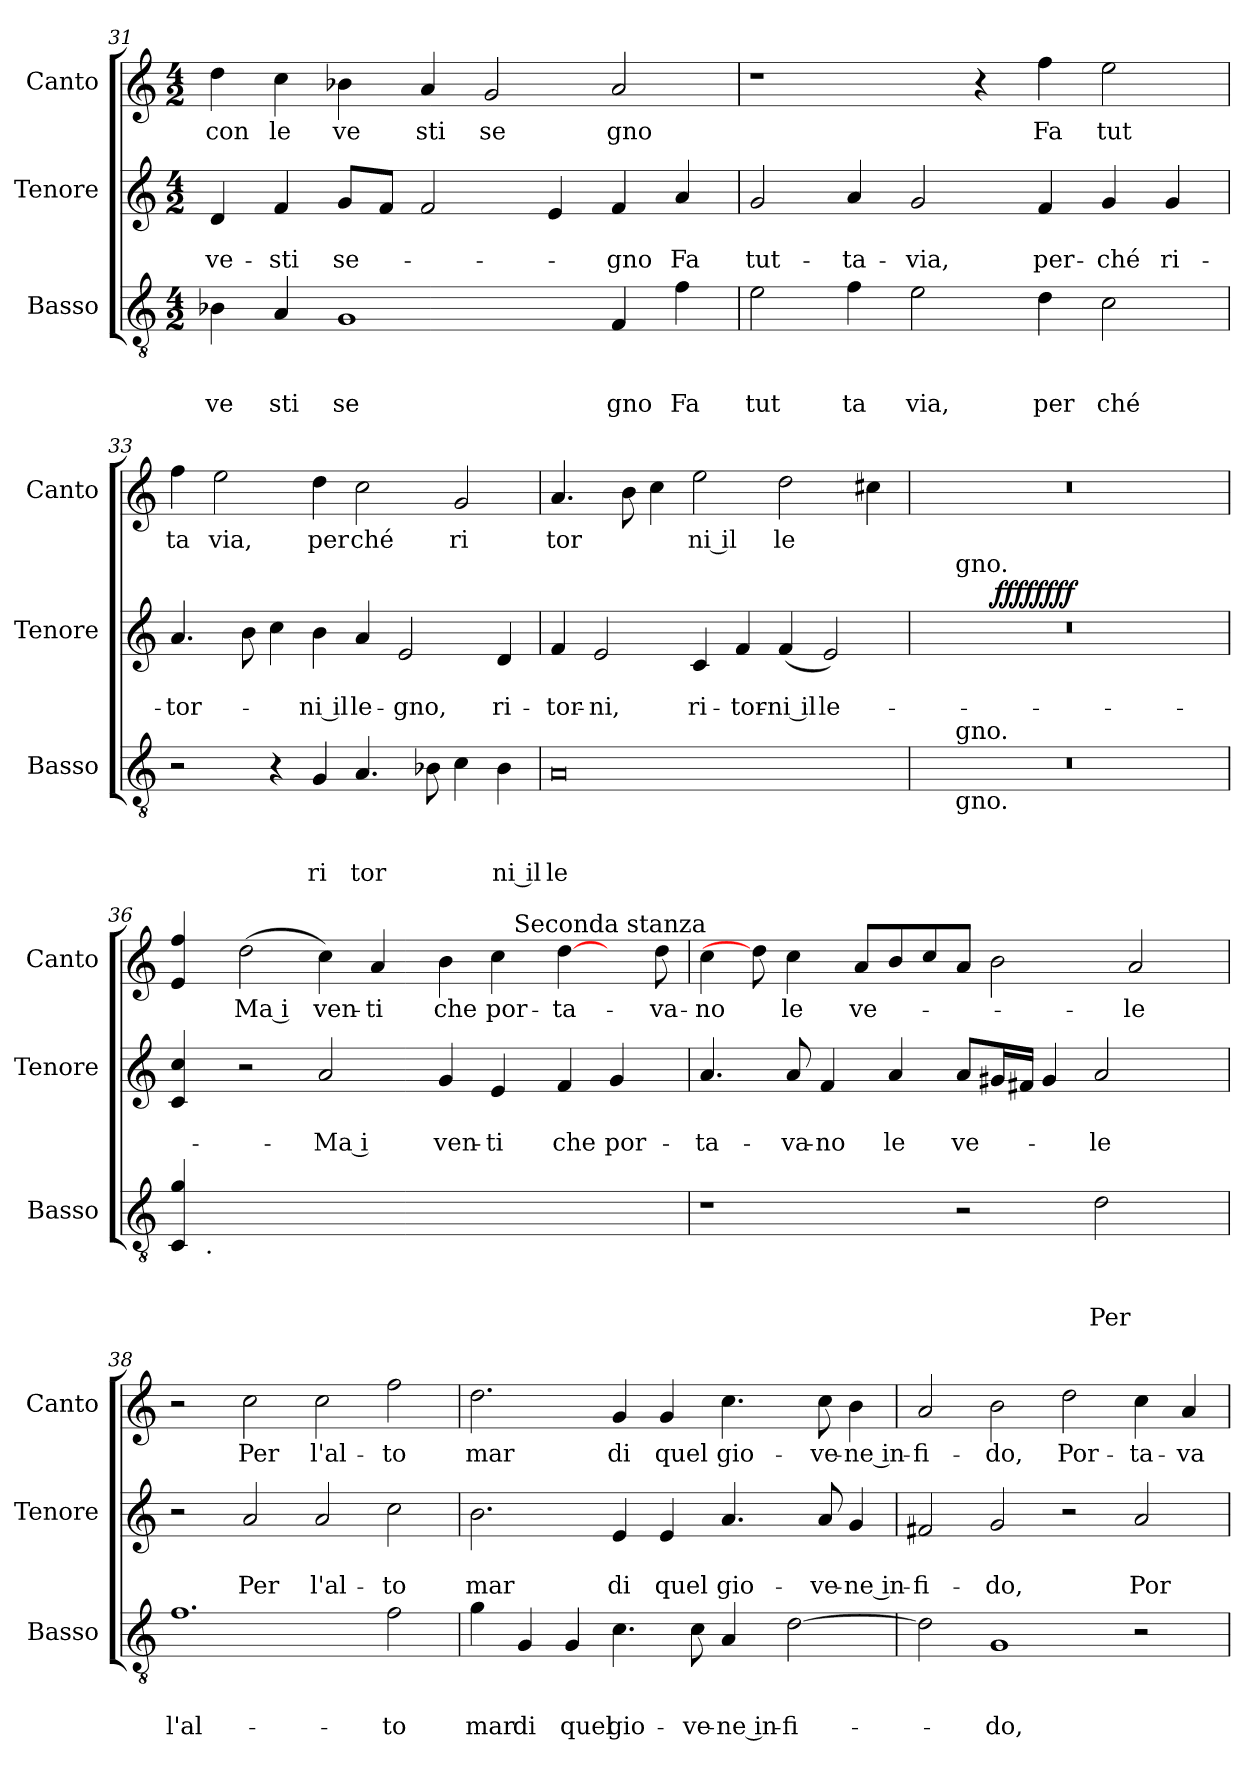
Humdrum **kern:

**kern	**text	**text	**text	**kern	**text	**text	**dynam	**kern	**text
*part3	*part3	*part3	*part3	*part2	*part2	*part2	*part2	*part1	*part1
*staff3	*staff3	*staff3	*staff3	*staff2	*staff2	*staff2	*staff2	*staff1	*staff1
*I"Basso	*	*	*	*I"Tenore	*	*	*	*I"Canto	*
*I'Basso	*	*	*	*I'Tenore	*	*	*	*I'Canto	*
!!LO:PB:g=z
*clefGv2	*	*	*	*clefG2	*	*	*	*clefG2	*
*k[]	*	*	*	*k[]	*	*	*	*k[]	*
*C:	*	*	*	*C:	*	*	*	*C:	*
*M4/2	*	*	*	*M4/2	*	*	*	*M4/2	*
=31	=31	=31	=31	=31	=31	=31	=31	=31	=31
!	!	!	!LO:LY:b	!	!	!LO:LY:b	!	!	!LO:LY:b
4B-X\	.	.	ve	4d/	.	ve-	.	4dd\	con
!	!	!	!LO:LY:b	!	!	!LO:LY:b	!	!	!LO:LY:b
4A/	.	.	sti	4f/	.	-sti	.	4cc\	le
!	!	!	!LO:LY:b	!	!	!LO:LY:b	!	!	!LO:LY:b
1G	.	.	se	8g/L	.	se-	.	4b-X\	ve
.	.	.	.	8f/J	.	.	.	.	.
!	!	!	!	!	!	!	!	!	!LO:LY:b
.	.	.	.	2f/	.	.	.	4a/	sti
!	!	!	!	!	!	!	!	!	!LO:LY:b
.	.	.	.	.	.	.	.	2g/	se
.	.	.	.	4e/	.	.	.	.	.
!	!	!	!LO:LY:b	!	!	!LO:LY:b	!	!	!LO:LY:b
4F/	.	.	gno	4f/	.	-gno	.	2a/	gno
!	!	!	!LO:LY:b	!	!	!LO:LY:b	!	!	!
4f\	.	.	Fa	4a/	.	Fa	.	.	.
=32	=32	=32	=32	=32	=32	=32	=32	=32	=32
!	!	!	!LO:LY:b	!	!	!LO:LY:b	!	!	!
2e\	.	.	tut	2g/	.	tut-	.	1r	.
!	!	!	!LO:LY:b	!	!	!LO:LY:b	!	!	!
4f\	.	.	ta	4a/	.	-ta-	.	.	.
!	!	!	!LO:LY:b	!	!	!LO:LY:b	!	!	!
2e\	.	.	via,	2g/	.	-via,	.	.	.
.	.	.	.	.	.	.	.	4r	.
!	!	!	!LO:LY:b	!	!	!LO:LY:b	!	!	!LO:LY:b
4d\	.	.	per	4f/	.	per-	.	4ff\	Fa
!	!	!	!LO:LY:b	!	!	!LO:LY:b	!	!	!LO:LY:b
2c\	.	.	ché	4g/	.	-ché	.	2ee\	tut
!	!	!	!	!	!	!LO:LY:b	!	!	!
.	.	.	.	4g/	.	ri-	.	.	.
=33	=33	=33	=33	=33	=33	=33	=33	=33	=33
!	!	!	!	!	!	!LO:LY:b	!	!	!LO:LY:b
2r	.	.	.	4.a/	.	-tor-	.	4ff\	ta
!	!	!	!	!	!	!	!	!	!LO:LY:b
.	.	.	.	.	.	.	.	2ee\	via,
.	.	.	.	8b\	.	.	.	.	.
4r	.	.	.	4cc\	.	.	.	.	.
!	!	!	!LO:LY:b	!	!	!LO:LY:b:rj	!	!	!LO:LY:b
4G/	.	.	ri	4b\	.	-ni il	.	4dd\	per
!	!	!	!LO:LY:b	!	!	!LO:LY:b	!	!	!LO:LY:b
4.A/	.	.	tor	4a/	.	le-	.	2cc\	ché
!	!	!	!	!	!	!LO:LY:b	!	!	!
.	.	.	.	2e/	.	-gno,	.	.	.
8B-X\	.	.	.	.	.	.	.	.	.
!	!	!	!	!	!	!	!	!	!LO:LY:b
4c\	.	.	.	.	.	.	.	2g/	ri
!	!	!	!LO:LY:b:rj	!	!	!LO:LY:b	!	!	!
4B-\	.	.	ni il	4d/	.	ri-	.	.	.
=34	=34	=34	=34	=34	=34	=34	=34	=34	=34
!	!	!	!LO:LY:b	!	!	!LO:LY:b	!	!	!LO:LY:b
0A	.	.	le	4f/	.	-tor-	.	4.a/	tor
!	!	!	!	!	!	!LO:LY:b	!	!	!
.	.	.	.	2e/	.	-ni,	.	.	.
.	.	.	.	.	.	.	.	8b\	.
.	.	.	.	.	.	.	.	4cc\	.
!	!	!	!	!	!	!LO:LY:b	!	!	!LO:LY:b:rj
.	.	.	.	4c/	.	ri-	.	2ee\	ni il
!	!	!	!	!	!	!LO:LY:b	!	!	!
.	.	.	.	4f/	.	-tor-	.	.	.
!	!	!	!	!	!	!LO:LY:b:rj	!	!	!LO:LY:b
.	.	.	.	(<4f/	.	-ni il	.	2dd\	le
!	!	!	!	!	!	!LO:LY:b	!	!	!
.	.	.	.	2e/)	.	le-	.	.	.
.	.	.	.	.	.	.	.	4cc#\	.
=35	=35	=35	=35	=35	=35	=35	=35	=35	=35
*^	*	*	*	*^	*	*	*	*	*
*	*	*	*	*	*	*^	*	*	*	*	*
0r	8..ryy	.	.	.	0r	4..ryy	8..ryy	.	.	.	0r	.
!	!	!	!	!	!	!	!LO:TX:a:t=gno.	!	!	!	!	!
!	!LO:TX:b:t=gno.	!	!	!	!	!	!	!	!	!	!	!
!	!LO:TX:a:t=gno.	!	!	!	!	!	!	!	!	!	!	!
.	1ryy	.	.	.	.	.	1ryy	.	.	.	.	.
!	!	!	!	!	!	!	!	!	!	!LO:DY:b	!	!
!	!	!	!	!	!	!	!	!	!	!LO:DY:n=1:b	!	!
.	.	.	.	.	.	1ryy	.	.	.	ffff ffff	.	.
.	2ryy	.	.	.	.	.	2ryy	.	.	.	.	.
.	.	.	.	.	.	2ryy	.	.	.	.	.	.
.	4ryy	.	.	.	.	.	4ryy	.	.	.	.	.
.	.	.	.	.	.	16ryy	.	.	.	.	.	.
.	32ryy	.	.	.	.	.	32ryy	.	.	.	.	.
*	*	*	*	*	*v	*v	*v	*	*	*	*	*
!!LO:LB:g=z
=36!	=36!	=36!	=36!	=36!	=36!	=36!	=36!	=36!	=36!	=36!
*	*	*	*	*	*	*	*	*	*^	*
4C/ 4g/	8ryy	.	.	.	4c/ 4cc/	.	.	.	4e/ 4ff/	1ryy	.
!	!LO:TX:b:t=.	!	!	!	!	!	!	!	!	!	!
.	1ryy	.	.	.	.	.	.	.	.	.	.
!	!	!	!	!	!	!	!	!	!	!	!LO:LY:b
0ryy	.	.	.	.	2r	.	.	.	(<2dd\	.	Ma i
!	!	!	!	!	!	!	!LO:LY:b	!	!	!	!LO:LY:b
.	.	.	.	.	2a/	.	-Ma i	.	4cc\)	.	ven-
!	!	!	!	!	!	!	!	!	!	!	!LO:LY:b
.	.	.	.	.	.	.	.	.	4a/	2ryy	-ti
.	1ryy	.	.	.	.	.	.	.	.	.	.
!	!	!	!	!	!	!	!LO:LY:b	!	!	!	!LO:LY:b
.	.	.	.	.	4g/	.	ven-	.	4b\	.	che
!	!	!	!	!	!	!	!LO:LY:b	!	!	!	!LO:LY:b
.	.	.	.	.	4e/	.	-ti	.	4cc\	16ryy	por-
!	!	!	!	!	!	!	!	!	!	!LO:TX:a:t=Seconda&nbsp;stanza	!
.	.	.	.	.	.	.	.	.	.	2ryy	.
!	!	!	!	!	!	!	!LO:LY:b	!	!	!	!LO:LY:b
.	.	.	.	.	4f/	.	che	.	[4dd\	.	-ta-
!	!	!	!	!	!	!	!LO:LY:b	!	!	!	!
.	.	.	.	.	4g/	.	por-	.	8ryy	.	.
.	.	.	.	.	.	.	.	.	.	8.ryy	.
!	!	!	!	!	!	!	!	!	!	!	!LO:LY:b
.	8ryy	.	.	.	.	.	.	.	8dd\	.	-va-
=37	=37	=37	=37	=37	=37	=37	=37	=37	=37	=37	=37
!	!	!	!	!	!	!	!LO:LY:b	!	!	!	!LO:LY:b
*v	*v	*	*	*	*	*	*	*	*v	*v	*
1r	.	.	.	4.a/	.	-ta-	.	4cc\	-no
.	.	.	.	.	.	.	.	8dd\]	.
!	!	!	!	!	!	!LO:LY:b	!	!	!LO:LY:b
.	.	.	.	8a/	.	-va-	.	4cc\	le
!	!	!	!	!	!	!LO:LY:b	!	!	!
.	.	.	.	4f/	.	-no	.	.	.
!	!	!	!	!	!	!	!	!	!LO:LY:b
.	.	.	.	.	.	.	.	8a/L	ve-
!	!	!	!	!	!	!LO:LY:b	!	!	!
.	.	.	.	4a/	.	le	.	8b/	.
.	.	.	.	.	.	.	.	8cc/	.
!	!	!	!	!	!	!LO:LY:b	!	!	!
2r	.	.	.	8a/L	.	ve-	.	8a/J	.
.	.	.	.	16g#X/L	.	.	.	2b\	.
.	.	.	.	16f#X/JJ	.	.	.	.	.
.	.	.	.	4g#/	.	.	.	.	.
!	!	!	!LO:LY:b	!	!	!LO:LY:b	!	!	!
2d\	.	.	Per	2a/	.	-le	.	.	.
!	!	!	!	!	!	!	!	!	!LO:LY:b
.	.	.	.	.	.	.	.	2a/	-le
8ryy	.	.	.	8ryy	.	.	.	.	.
=38	=38	=38	=38	=38	=38	=38	=38	=38	=38
!	!	!	!LO:LY:b	!	!	!	!	!	!
1.f	.	.	l'al-	2r	.	.	.	2r	.
!	!	!	!	!	!	!LO:LY:b	!	!	!LO:LY:b
.	.	.	.	2a/	.	Per	.	2cc\	Per
!	!	!	!	!	!	!LO:LY:b	!	!	!LO:LY:b
.	.	.	.	2a/	.	l'al-	.	2cc\	l'al-
!	!	!	!LO:LY:b	!	!	!LO:LY:b	!	!	!LO:LY:b
2f\	.	.	-to	2cc\	.	-to	.	2ff\	-to
!!LO:LB:g=z
=39	=39	=39	=39	=39	=39	=39	=39	=39	=39
!	!	!	!LO:LY:b	!	!	!LO:LY:b	!	!	!LO:LY:b
4g\	.	.	mar	2.b\	.	mar	.	2.dd\	mar
!	!	!	!LO:LY:b	!	!	!	!	!	!
4G/	.	.	di	.	.	.	.	.	.
!	!	!	!LO:LY:b	!	!	!	!	!	!
4G/	.	.	quel	.	.	.	.	.	.
!	!	!	!LO:LY:b	!	!	!LO:LY:b	!	!	!LO:LY:b
4.c\	.	.	gio-	4e/	.	di	.	4g/	di
!	!	!	!	!	!	!LO:LY:b	!	!	!LO:LY:b
.	.	.	.	4e/	.	quel	.	4g/	quel
!	!	!	!LO:LY:b	!	!	!	!	!	!
8c\	.	.	-ve-	.	.	.	.	.	.
!	!	!	!LO:LY:b:rj	!	!	!LO:LY:b	!	!	!LO:LY:b
4A/	.	.	-ne in-	4.a/	.	gio-	.	4.cc\	gio-
!	!	!	!LO:LY:b	!	!	!	!	!	!
[>2d\	.	.	-fi-	.	.	.	.	.	.
!	!	!	!	!	!	!LO:LY:b	!	!	!LO:LY:b
.	.	.	.	8a/	.	-ve-	.	8cc\	-ve-
!	!	!	!	!	!	!LO:LY:b:rj	!	!	!LO:LY:b:rj
.	.	.	.	4g/	.	-ne in-	.	4b\	-ne in-
=40	=40	=40	=40	=40	=40	=40	=40	=40	=40
!	!	!	!	!	!	!LO:LY:b	!	!	!LO:LY:b
2d\]	.	.	.	2f#X/	.	-fi-	.	2a/	-fi-
!	!	!	!LO:LY:b	!	!	!LO:LY:b	!	!	!LO:LY:b
1G	.	.	-do,	2g/	.	-do,	.	2b\	-do,
!	!	!	!	!	!	!	!	!	!LO:LY:b
.	.	.	.	2r	.	.	.	2dd\	Por-
!	!	!	!	!	!	!LO:LY:b	!	!	!LO:LY:b
2r	.	.	.	2a/	.	Por-	.	4cc\	-ta-
!	!	!	!	!	!	!	!	!	!LO:LY:b
.	.	.	.	.	.	.	.	4a/	-va-
=	=	=	=	=	=	=	=	=	=
*-	*-	*-	*-	*-	*-	*-	*-	*-	*-
